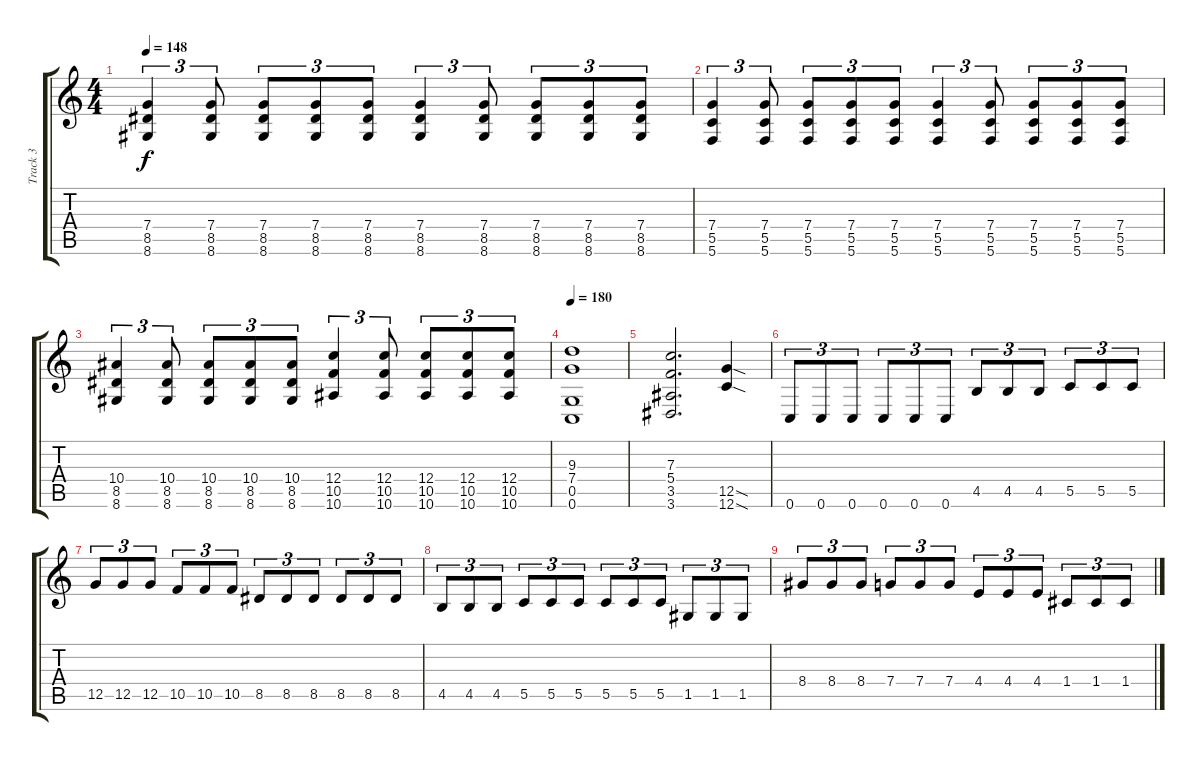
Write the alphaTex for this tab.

\track ("Track 3" "Track 3") {instrument acousticguitarsteel}
\staff {score tabs}
\tuning (D4 A3 F3 C3 G2 C2) {hide}
\ts (4 4)
\tempo 148
\clef g2
\ks c
(7.4 8.5 8.6).4{tu (3 2) dy f} (7.4 8.5 8.6).8{tu (3 2)} (7.4 8.5 8.6).8{tu (3 2)} (7.4 8.5 8.6).8{tu (3 2)} (7.4 8.5 8.6).8{tu (3 2)} (7.4 8.5 8.6).4{tu (3 2)} (7.4 8.5 8.6).8{tu (3 2)} (7.4 8.5 8.6).8{tu (3 2)} (7.4 8.5 8.6).8{tu (3 2)} (7.4 8.5 8.6).8{tu (3 2)} |
(7.4 5.5 5.6).4{tu (3 2)} (7.4 5.5 5.6).8{tu (3 2)} (7.4 5.5 5.6).8{tu (3 2)} (7.4 5.5 5.6).8{tu (3 2)} (7.4 5.5 5.6).8{tu (3 2)} (7.4 5.5 5.6).4{tu (3 2)} (7.4 5.5 5.6).8{tu (3 2)} (7.4 5.5 5.6).8{tu (3 2)} (7.4 5.5 5.6).8{tu (3 2)} (7.4 5.5 5.6).8{tu (3 2)} |
(10.4 8.5 8.6).4{tu (3 2)} (10.4 8.5 8.6).8{tu (3 2)} (10.4 8.5 8.6).8{tu (3 2)} (10.4 8.5 8.6).8{tu (3 2)} (10.4 8.5 8.6).8{tu (3 2)} (12.4 10.5 10.6).4{tu (3 2)} (12.4 10.5 10.6).8{tu (3 2)} (12.4 10.5 10.6).8{tu (3 2)} (12.4 10.5 10.6).8{tu (3 2)} (12.4 10.5 10.6).8{tu (3 2)} |
\tempo 180
(9.3 7.4 0.5 0.6).1{instrument distortionguitar} |
(7.3 5.4 3.5 3.6).2{d} (12.5{sod} 12.6{sod}).4 |
0.6.8{tu (3 2) instrument overdrivenguitar} 0.6.8{tu (3 2)} 0.6.8{tu (3 2)} 0.6.8{tu (3 2)} 0.6.8{tu (3 2)} 0.6.8{tu (3 2)} 4.5.8{tu (3 2)} 4.5.8{tu (3 2)} 4.5.8{tu (3 2)} 5.5.8{tu (3 2)} 5.5.8{tu (3 2)} 5.5.8{tu (3 2)} |
12.5.8{tu (3 2)} 12.5.8{tu (3 2)} 12.5.8{tu (3 2)} 10.5.8{tu (3 2)} 10.5.8{tu (3 2)} 10.5.8{tu (3 2)} 8.5.8{tu (3 2)} 8.5.8{tu (3 2)} 8.5.8{tu (3 2)} 8.5.8{tu (3 2)} 8.5.8{tu (3 2)} 8.5.8{tu (3 2)} |
4.5.8{tu (3 2)} 4.5.8{tu (3 2)} 4.5.8{tu (3 2)} 5.5.8{tu (3 2)} 5.5.8{tu (3 2)} 5.5.8{tu (3 2)} 5.5.8{tu (3 2)} 5.5.8{tu (3 2)} 5.5.8{tu (3 2)} 1.5.8{tu (3 2)} 1.5.8{tu (3 2)} 1.5.8{tu (3 2)} |
8.4.8{tu (3 2)} 8.4.8{tu (3 2)} 8.4.8{tu (3 2)} 7.4.8{tu (3 2)} 7.4.8{tu (3 2)} 7.4.8{tu (3 2)} 4.4.8{tu (3 2)} 4.4.8{tu (3 2)} 4.4.8{tu (3 2)} 1.4.8{tu (3 2)} 1.4.8{tu (3 2)} 1.4.8{tu (3 2)}
